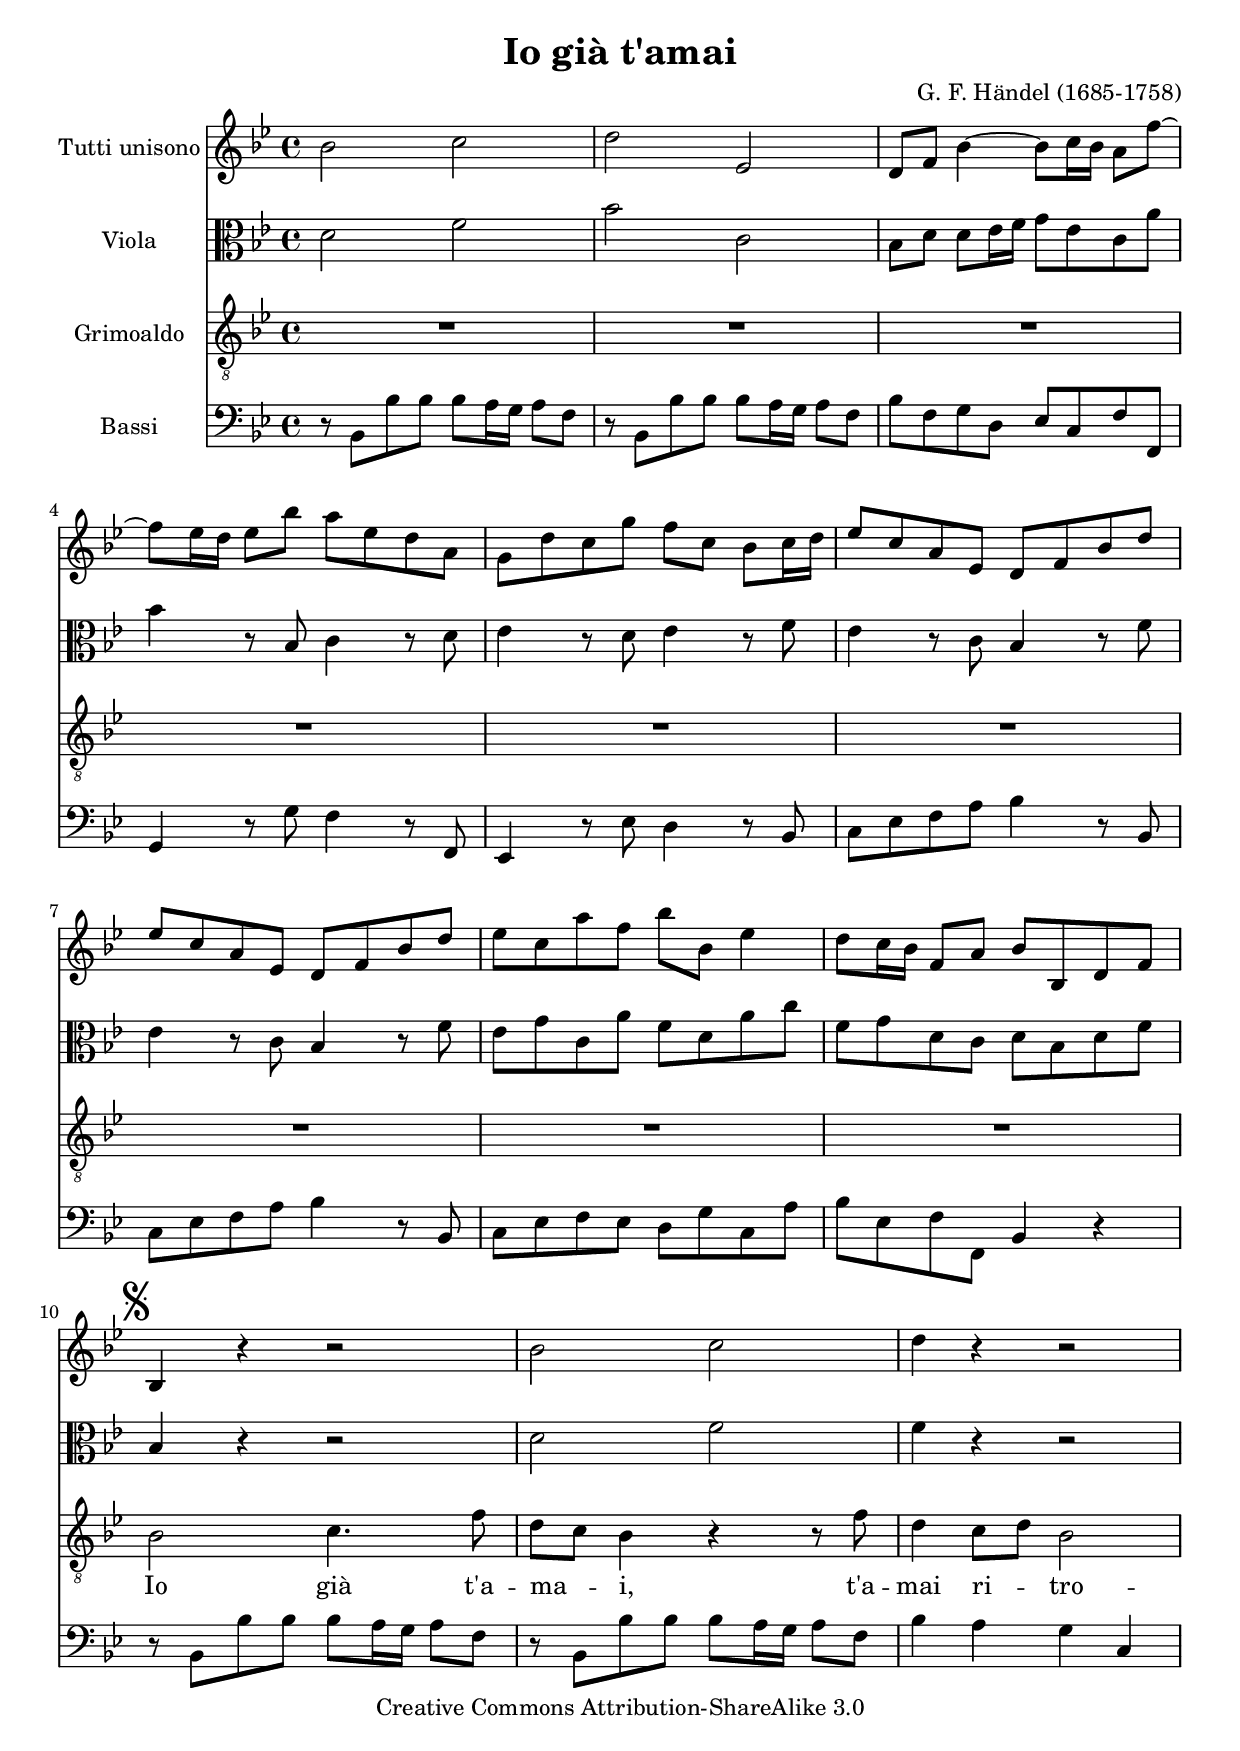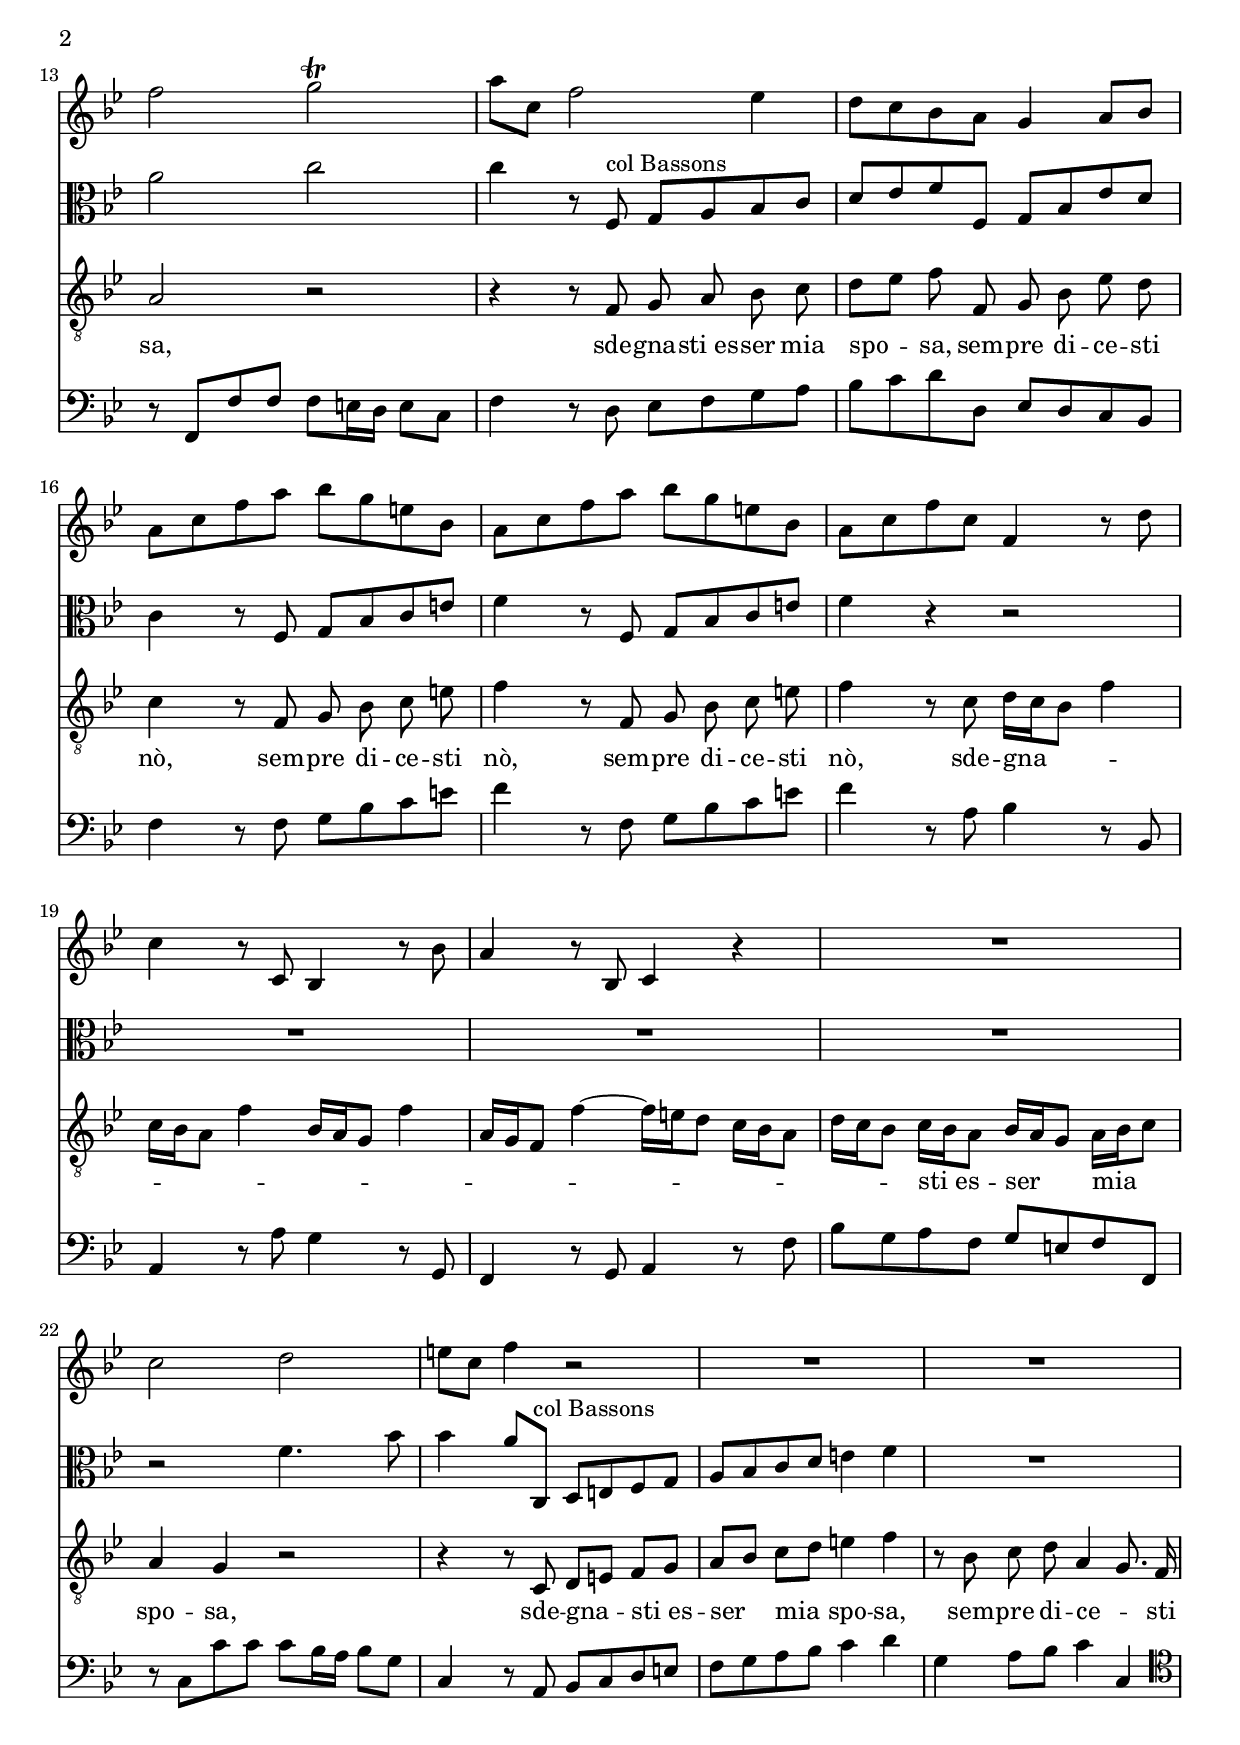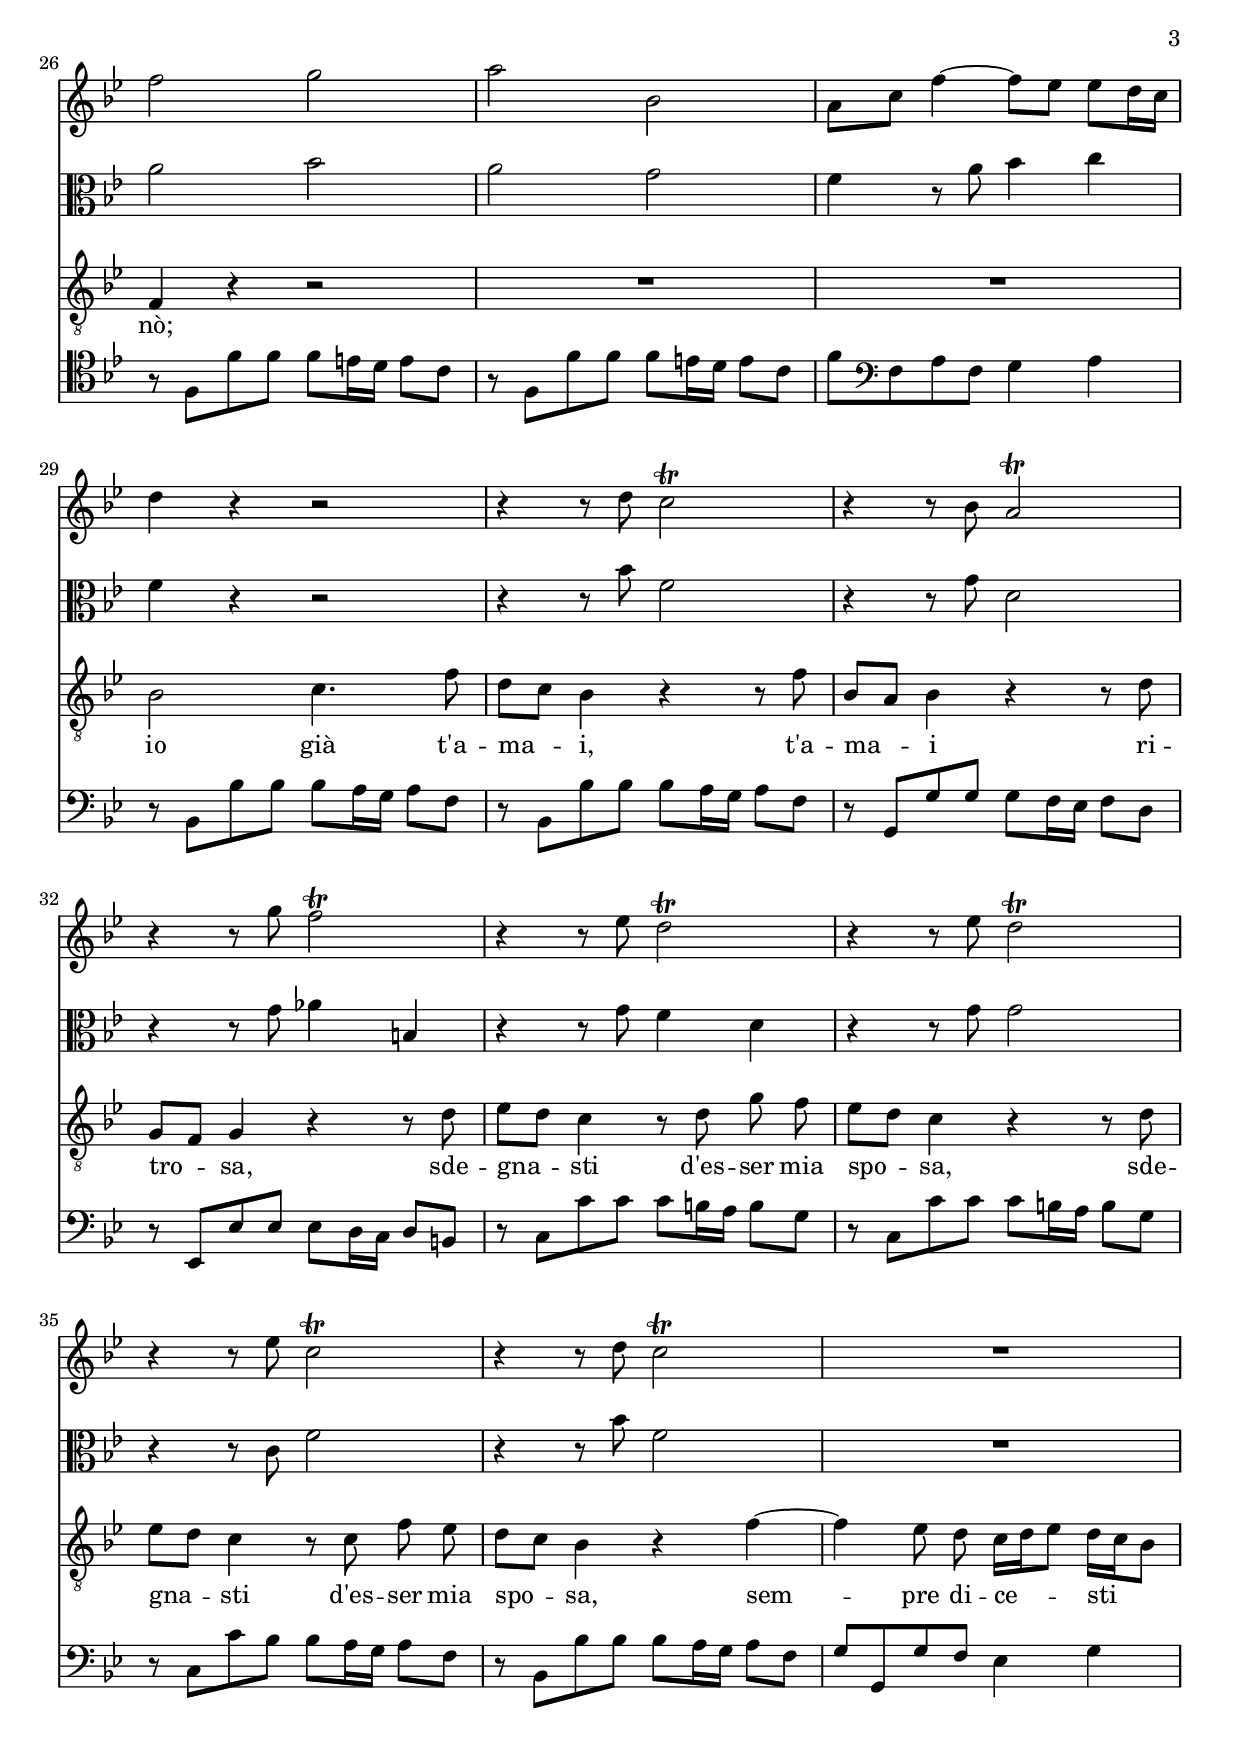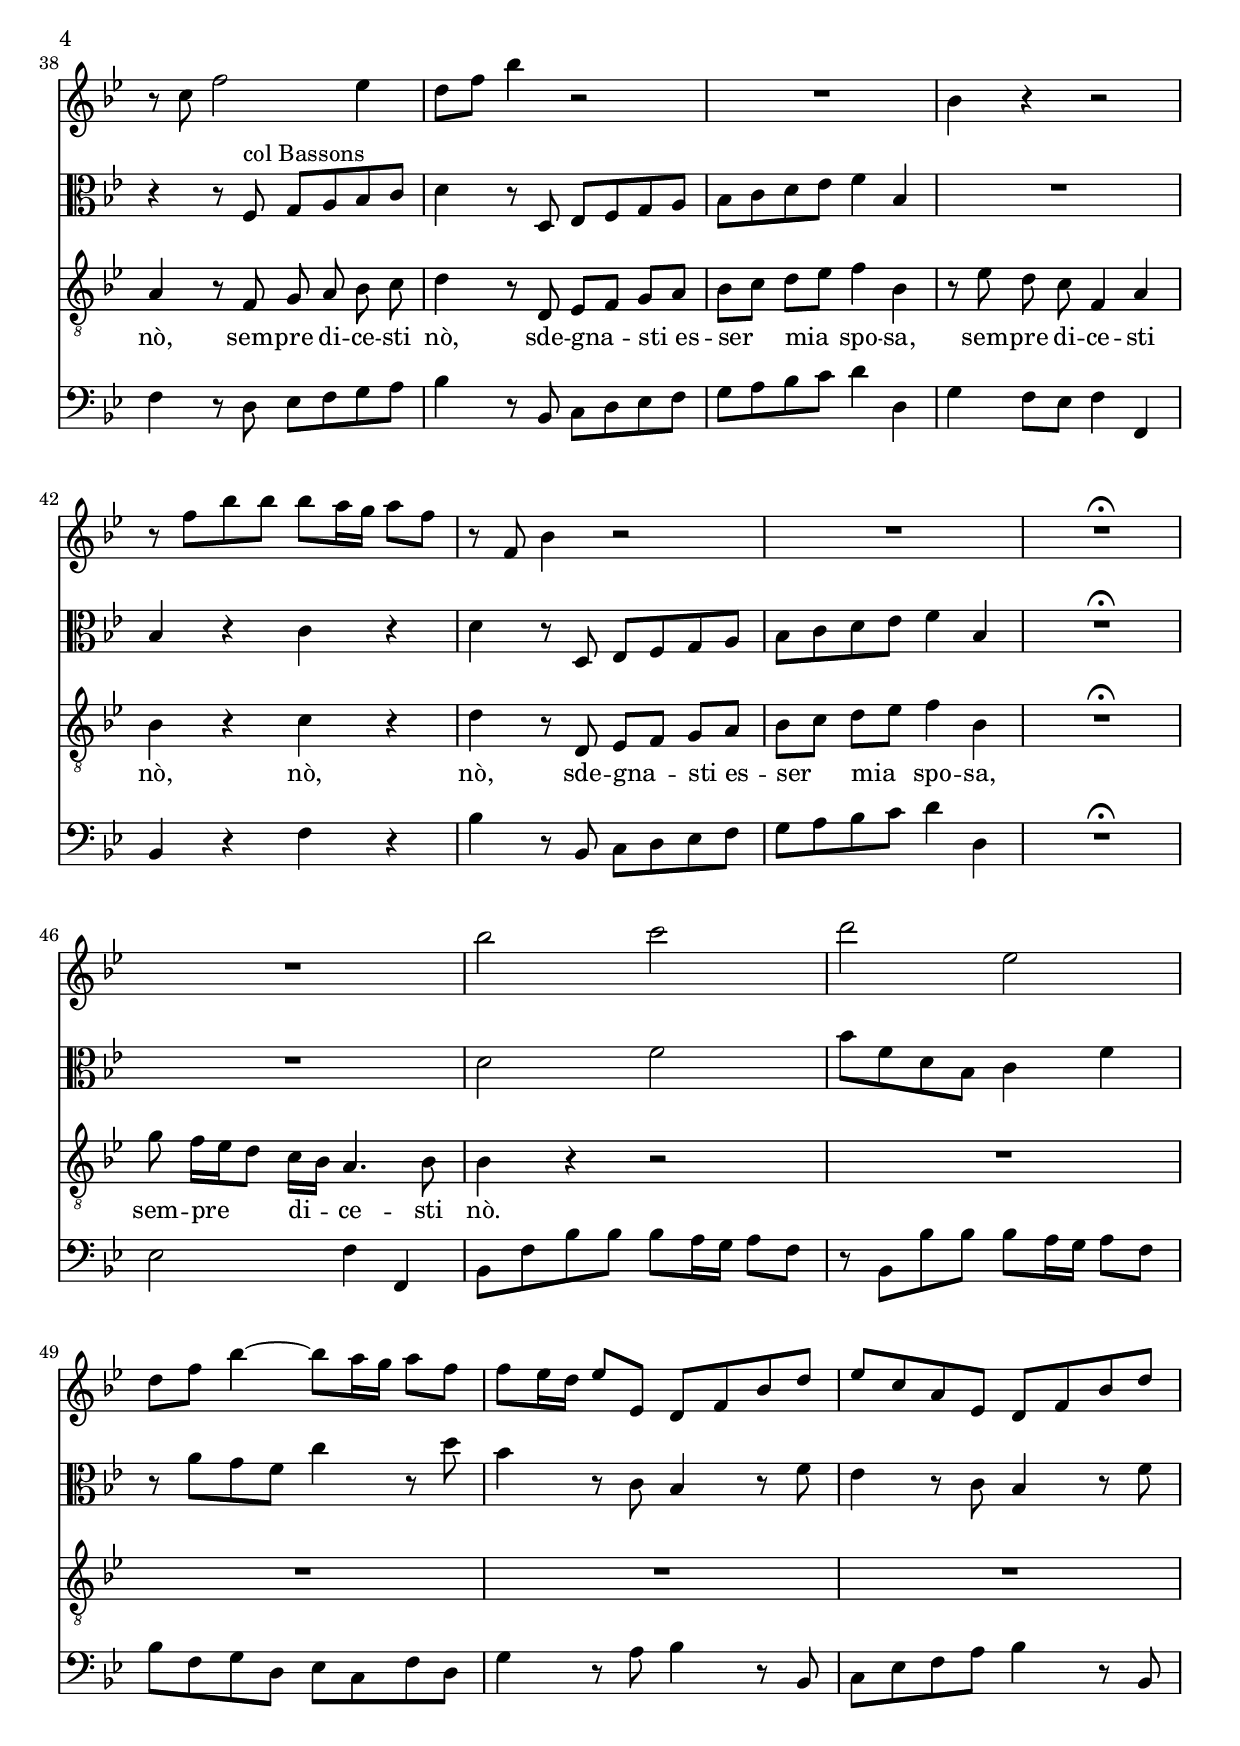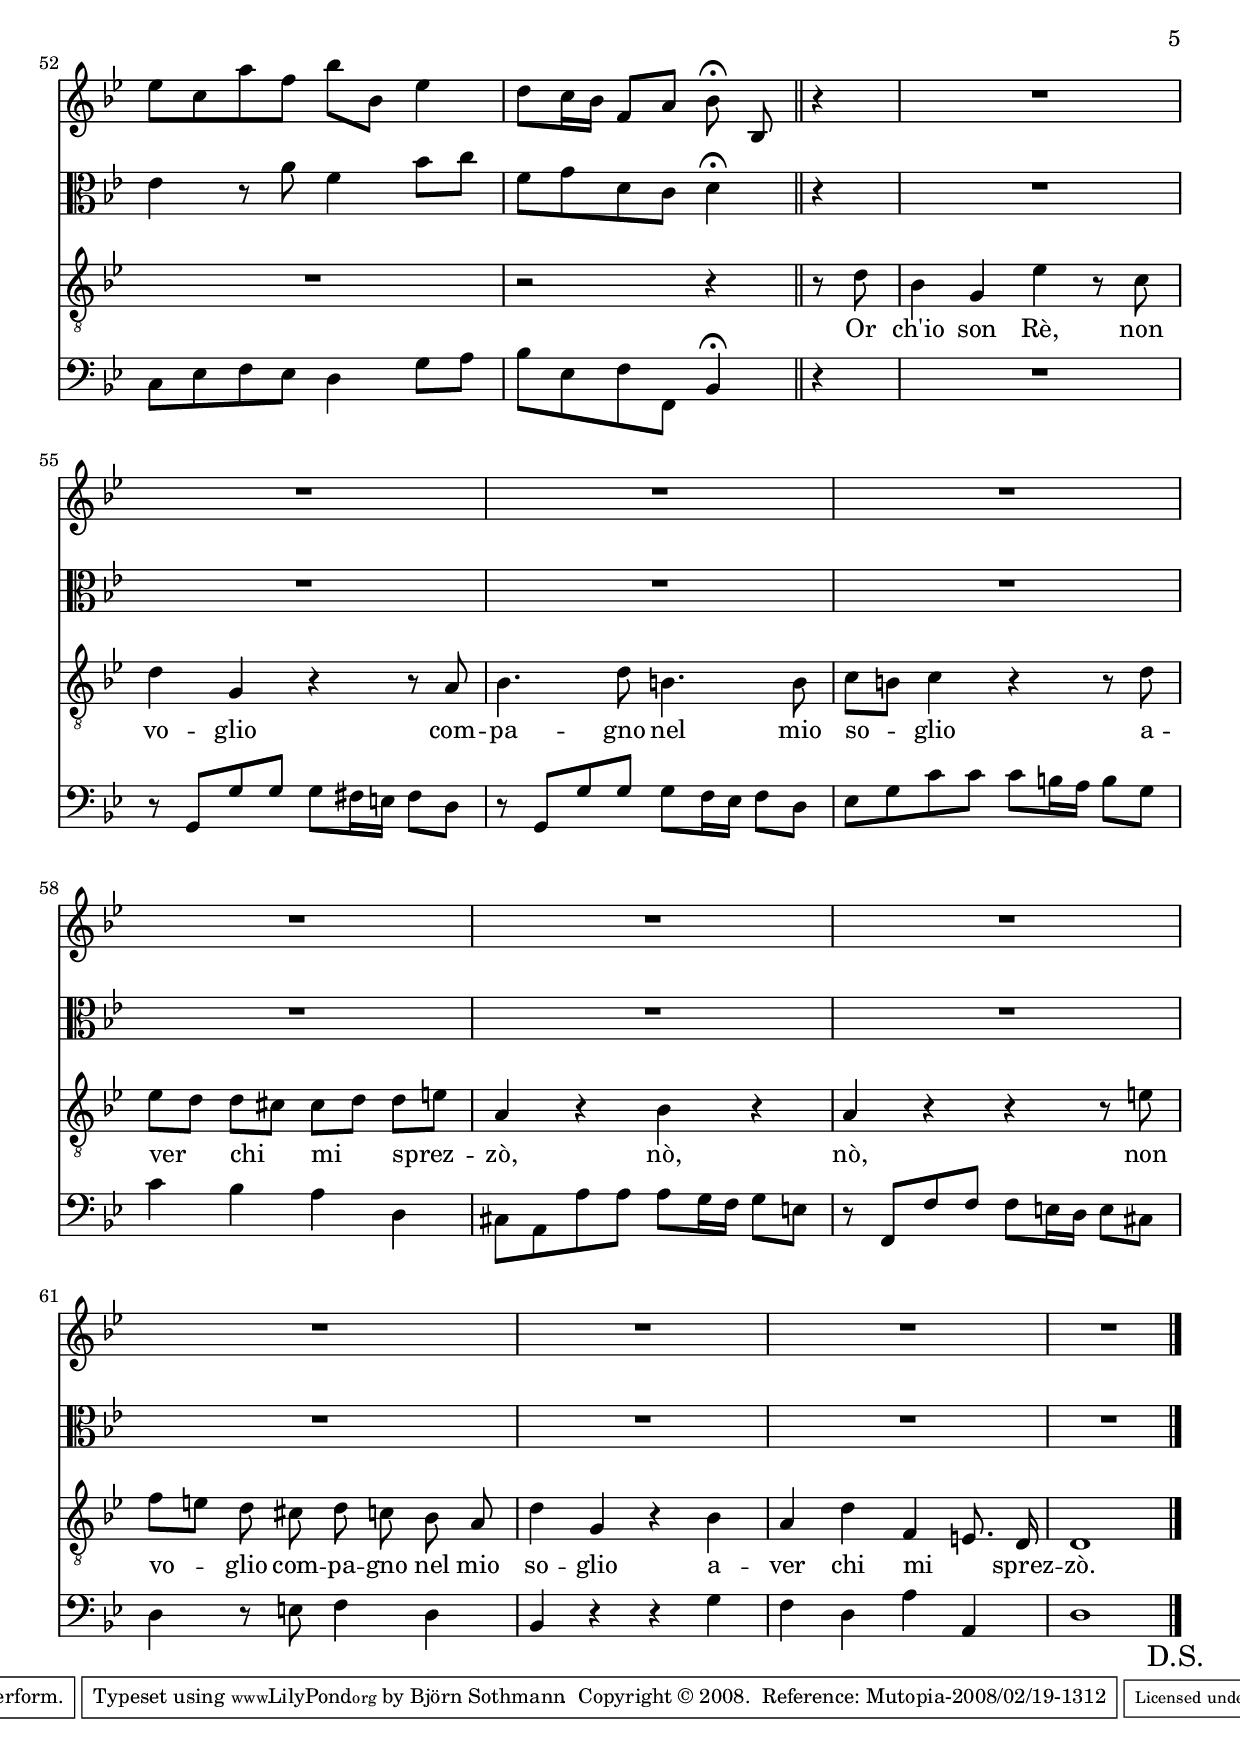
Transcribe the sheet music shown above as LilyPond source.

% Created on Mon Jan 21 21:36:56 CET 2008
\version "2.10.33"

\header {
	title = "Io già t'amai"
	composer = "G. F. Händel (1685-1758)"
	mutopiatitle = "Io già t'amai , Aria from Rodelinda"
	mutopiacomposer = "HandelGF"
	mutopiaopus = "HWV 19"
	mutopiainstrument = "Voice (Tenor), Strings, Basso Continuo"
	date = "1724-25"
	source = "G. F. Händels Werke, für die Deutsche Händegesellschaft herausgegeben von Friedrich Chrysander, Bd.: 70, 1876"
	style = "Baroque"
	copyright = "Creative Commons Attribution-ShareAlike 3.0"
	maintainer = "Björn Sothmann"
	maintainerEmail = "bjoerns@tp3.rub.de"
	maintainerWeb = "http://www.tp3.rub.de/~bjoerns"
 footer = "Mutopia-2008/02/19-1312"
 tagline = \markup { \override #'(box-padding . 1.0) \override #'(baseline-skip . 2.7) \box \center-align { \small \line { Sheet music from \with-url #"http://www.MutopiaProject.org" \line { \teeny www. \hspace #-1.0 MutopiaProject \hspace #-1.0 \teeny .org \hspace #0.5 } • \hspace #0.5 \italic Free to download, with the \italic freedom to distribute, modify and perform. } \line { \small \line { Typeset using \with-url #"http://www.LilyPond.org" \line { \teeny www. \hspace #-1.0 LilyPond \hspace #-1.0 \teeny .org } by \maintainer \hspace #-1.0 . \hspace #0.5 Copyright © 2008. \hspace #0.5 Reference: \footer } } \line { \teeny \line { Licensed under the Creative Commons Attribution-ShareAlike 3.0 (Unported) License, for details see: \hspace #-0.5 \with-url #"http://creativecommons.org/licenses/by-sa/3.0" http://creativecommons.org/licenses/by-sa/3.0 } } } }
}

\include "deutsch.ly"

verse= \lyricmode {
Io già t'a -- ma -- i, t'a -- mai ri -- tro -- sa, sde -- gna -- sti_es -- ser mia spo -- sa, sem -- pre di -- ce -- sti nò, sem -- pre di -- ce -- sti nò, sem -- pre di -- ce -- sti nò, sde -- gna -- sti_es -- ser mia spo -- sa, sde -- gna -- sti_es -- ser mia spo -- sa, sem -- pre di -- ce -- sti nò; io già t'a -- ma -- i, t'a -- ma -- i ri -- tro -- sa, sde -- gna -- sti d'es -- ser mia spo -- sa, sde -- gna -- sti d'es -- ser mia spo -- sa, sem -- pre di -- ce -- sti nò, sem -- pre di -- ce -- sti nò, sde -- gna -- sti_es -- ser mia spo -- sa, sem -- pre di -- ce -- sti nò, nò, nò, sde -- gna -- sti_es -- ser mia spo -- sa, sem -- pre di -- ce -- sti nò.
Or ch'io son Rè, non vo -- glio com -- pa -- gno nel mio so -- glio a -- ver chi mi sprez -- zò, nò, nò, non vo -- glio com -- pa -- gno nel mio so -- glio a -- ver chi mi sprez -- zò.
}
 

staffViolin = \new Staff  {
	\time 4/4
	\override Score.MetronomeMark #'stencil = ##f
	\tempo 4 = 120
	\set Staff.instrumentName="Tutti unisono"
	\set Staff.midiInstrument="violin"
	\key b \major
	\clef treble
	\relative c'' {
		b2 c |
		d es, |
		d8 f b4~ b8 c16 b a8 f'~ |
		f es16 d es8 b' a es d a |
		g d' c g' f c b c16 d |
		es8 c a es d f b d |
		es c a es d f b d |
		es c a' f b b, es4 |
		d8 c16 b f8 a b b, d f \mark \markup { \musicglyph #"scripts.segno" } |
		b,4 r r2 |
		b'2 c |
		d4 r r2 |
		f2 g\trill |
		a8 c, f2 es4 |
		d8 c b a g4 a8 b |
		a8 c f a b g e b |
		a c f a b g e b |
		a c f c f,4 r8 d' |
		c4 r8 c, b4 r8 b' |
		a4 r8 b, c4 r |
		R1 |
		c'2 d |
		e8 c f4 r2 |
		R1*2 |
		f2 g |
		a b, |
		a8 c f4~ f8 es es d16 c |
		d4 r r2 |
		r4 r8 d c2\trill |
		r4 r8 b a2\trill |
		r4 r8 g' f2\trill |
		r4 r8 es d2\trill |
		r4 r8 es d2\trill |
		r4 r8 es c2\trill |
		r4 r8 d c2\trill |
		R1 |
		r8 c f2 es4 |
		d8 f b4 r2 |
		R1 |
		b,4 r r2 |
		r8 f' b b b a16 g a8 f |
		r f, b4 r2 |
		R1 |
		R1\fermata |
		R1 |
		b'2 c |
		d es, |
		d8 f b4~ b8 a16 g a8 f |
		f es16 d es8 es, d f b d |
		es c a es d f b d |
		es c a' f b b, es4 |
		d8 c16 b f8 a b\fermata b, \bar "||" r4 |
		R1*11 \override Score.RehearsalMark #'direction = #DOWN \once \override Score.RehearsalMark #'break-visibility =
		#begin-of-line-invisible \mark \markup { "D.S." } |
	\bar "|."
	}

}
staffViola = \new Staff  {
	\set Staff.instrumentName="Viola"
	\set Staff.midiInstrument="viola"
	\key b \major
	\clef alto
	\relative c' {
		d2 f |
		b c, |
		b8 d d es16 f g8 es c a' |
		b4 r8 b, c4 r8 d |
		es4 r8 d es4 r8 f |
		es4 r8 c b4 r8 f' |
		es4 r8 c b4 r8 f' |
		es g c, a' f d a' c |
		f, g d c d b d f |
		b,4 r r2 |
		d2 f |
		f4 r r2 |
		a2 c |
		c4 r8 f,,^\markup {col Bassons} g a b c |
		d es f f, g b es d |
		c4 r8 f, g b c e |
		f4 r8 f, g b c e |
		f4 r r2 |
		R1*3 |
		r2 f4. b8 |
		b4 a8 c,,^\markup {col Bassons} d e f g |
		a b c d e4 f |
		R1 |
		a2 b |
		a g |
		f4 r8 a b4 c |
		f, r r2 |
		r4 r8 b f2 |
		r4 r8 g d2 |
		r4 r8 g as4 h, |
		r r8 g' f4 d |
		r4 r8 g g2 |
		r4 r8 c, f2 |
		r4 r8 b f2 |
		R1 |
		r4 r8 f,^\markup {col Bassons} g a b c |
		d4 r8 d, es f g a |
		b c d es f4 b, |
		R1 |
		b4 r c r |
		d r8 d, es f g a |
		b c d es f4 b, |
		R1\fermata |
		R1 |
		d2 f |
		b8 f d b c4 f |
		r8 a g f c'4 r8 d |
		b4 r8 c, b4 r8 f' |
		es4 r8 c b4 r8 f' |
		es4 r8 a f4 b8 c |
		f, g d c d4\fermata \bar "||" r4 |
		R1*11 |
	\bar "|."
	}

}
staffTenor = \new Staff  {
	\set Staff.instrumentName="Grimoaldo"
	\set Staff.midiInstrument="oboe"
	\key b \major
	\clef "G_8"
	\relative c' {
		\context Voice = "melodyTen" {
			\dynamicUp
			\autoBeamOff
			R1*9 |
			b2 c4. f8 |
			d[ c] b4 r r8 f' |
			d4 c8[ d] b2 |
			a r |
			r4 r8 f g a b c |
			d[ es] f f, g b es d |
			c4 r8 f, g b c e |
			f4 r8 f, g b c e |
			f4 r8 c d16[\melisma c b8] f'4 |
			c16[ b a8] f'4 b,16[ a g8] f'4 |
			a,16[ g f8] f'4~ f16[ e d8] c16[ b a8] |
			d16[ c b8]\melismaEnd c16[ b a8] b16[ a g8] a16[ b c8] |
			a4 g r2 |
			r4 r8 c, d[ e] f[ g] |
			a[ b] c[ d] e4 f |
			r8 b, c d a4\melisma g8.\melismaEnd f16 |
			f4 r r2 |
			R1*2 |
			b2 c4. f8 |
			d[ c] b4 r r8 f' |
			b,[ a] b4 r r8 d |
			g,[ f] g4 r r8 d' |
			es[ d] c4 r8 d g f |
			es[d] c4 r r8 d |
			es[ d] c4 r8 c f es |
			d[ c] b4 r f'~ |
			f es8 d c16[ d es8] d16[ c b8] |
			a4 r8 f g a b c |
			d4 r8 d, es[ f] g[ a] |
			b[ c] d[ es] f4 b, |
			r8 es d c f,4 a |
			b r c r |
			d r8 d, es[ f] g[ a] |
			b[ c] d[ es] f4 b, |
			R1\fermata |
			g'8 f16[ es d8] c16[ b] a4. b8 |
			b4 r r2 |
			R1*5 |
			r2 r4 \bar "||" r8 d |
			b4 g es' r8 c |
			d4 g, r r8 a |
			b4. d8 h4. h8 |
			c[ h] c4 r r8 d |
			es[d] d[ cis] cis[ d] d[ e] |
			a,4 r b r |
			a r r r8 e' |
			f[ e] d cis d c b a |
			d4 g, r b |
			a d f,\melisma e8.\melismaEnd d16 |
			d1 |
		}

	\bar "|."
	}

}
staffCello = \new Staff  {
	\set Staff.instrumentName="Bassi"
	\set Staff.midiInstrument="harpsichord"
	\key b \major
	\clef bass
	\relative c {
		r8 b b' b b a16 g a8 f |
		r b, b' b b a16 g a8 f |
		b f g d es c f f, |
		g4 r8 g' f4 r8 f, |
		es4 r8 es' d4 r8 b |
		c es f a b4 r8 b, |
		c es f a b4 r8 b, |
		c es f es d g c, a' |
		b es, f f, b4 r |
		r8 b b' b b a16 g a8 f |
		r b, b' b b a16 g a8 f |
		b4 a g c, |
		r8 f, f' f f e16 d e8 c |
		f4 r8 d es f g a |
		b c d d, es d c b |
		f'4 r8 f g b c e |
		f4 r8 f, g b c e |
		f4 r8 a, b4 r8 b, |
		a4 r8 a' g4 r8 g, |
		f4 r8 g a4 r8 f' |
		b8 g a f g e f f, |
		r c' c' c c b16 a b8 g |
		c,4 r8 a b c d e |
		f g a b c4 d |
		g, a8 b c4 c, |
		\clef tenor r8 f f' f f e16 d e8 c |
		r8 f, f' f f e16 d e8 c |
		f \clef bass f, a f g4 a |
		r8 b, b' b b a16 g a8 f |
		r b, b' b b a16 g a8 f |
		r g, g' g g f16 es f8 d |
		r es, es' es es d16 c d8 h |
		r c c' c c h16 a h8 g |
		r c, c' c c h16 a h8 g |
		r c, c' b b a16 g a8 f |
		r b, b' b b a16 g a8 f |
		g g, g' f es4 g |
		f r8 d es f g a |
		b4 r8 b, c d es f |
		g a b c d4 d, |
		g f8 es f4 f, |
		b r f' r |
		b r8 b, c d es f |
		g a b c d4 d, |
		R1\fermata |
		es2 f4 f, |
		b8 f' b b b a16 g a8 f |
		r b, b' b b a16 g a8 f |
		b f g d es c f d |
		g4 r8 a b4 r8 b, |
		c es f a b4 r8 b, |
		c es f es d4 g8 a |
		b es, f f, b4\fermata \bar "||" r |
		R1 |
		r8 g g' g g fis16 e fis8 d |
		r g, g' g g f16 es f8 d |
		es g c c c h16 a h8 g |
		c4 b a d, |
		cis8 a a' a a g16 f g8 e |
		r f, f' f f e16 d e8 cis |
		d4 r8 e f4 d |
		b r r g' |
		f d a' a, |
		d1 |
	\bar "|."
	}

}


\score {
	<<
		\staffViolin
		\staffViola
		\staffTenor
		\context Lyrics = "lmelodyTen" \lyricmode  { \lyricsto "melodyTen" \verse }
		
		\staffCello
	>>
	
	\midi {
	}

	\layout  {
		indent=25
	}
}

\paper {
}

